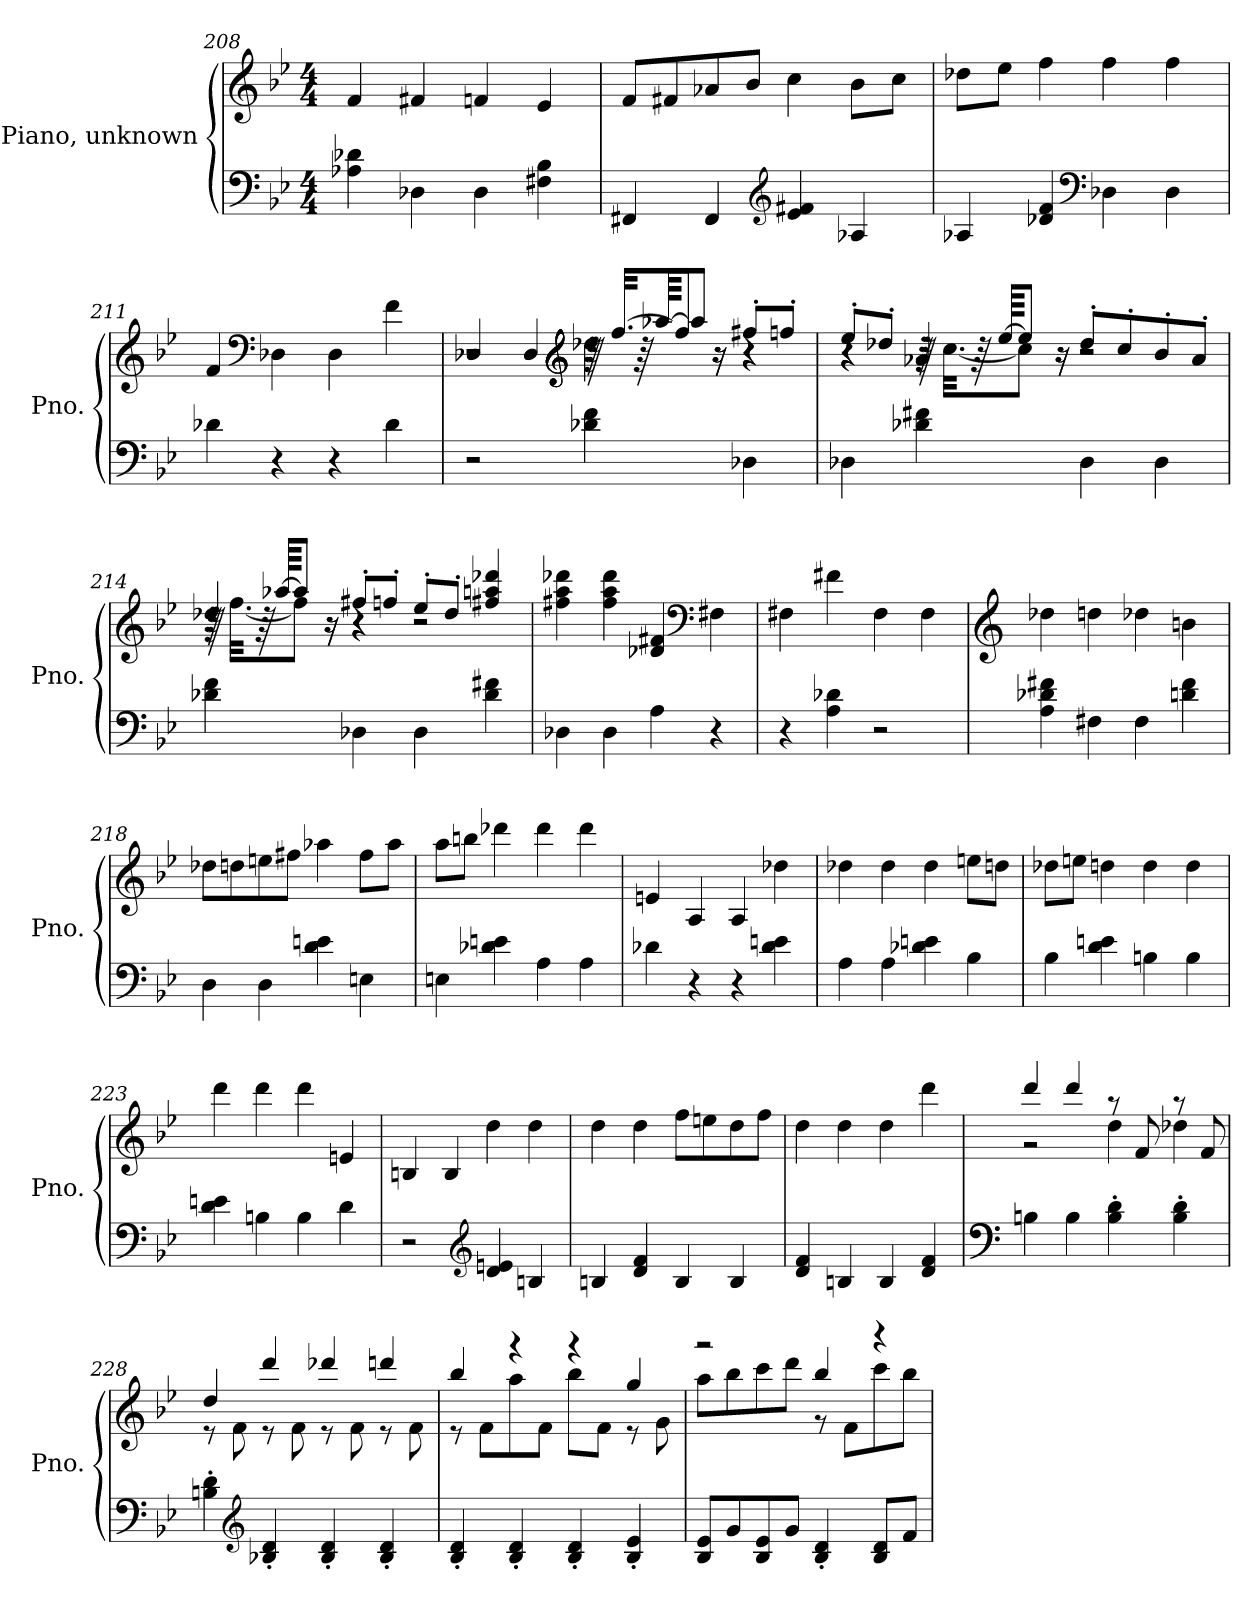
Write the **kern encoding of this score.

**kern	**kern
*part1	*part1
*staff2	*staff1
*I"Piano, unknown	*
*I'Pno.	*
*clefF4	*clefG2
*k[b-e-]	*k[b-e-]
*M4/4	*M4/4
=208	=208
4A-X\ 4d-X\	4f/
4D-X\	4f#X/
4D-\	4fn/
4F#X\ 4B-\	4e-/
=209	=209
4FF#X/	8f/L
.	8f#X/
4FF#/	8a-X/
.	8b-/J
*clefG2	*
4e-/ 4f#X/	4cc\
4A-X/	8b-\L
.	8cc\J
=210	=210
4A-X/	8dd-X\L
.	8ee-\J
4d-X/ 4f/	4ff\
*clefF4	*
4D-X\	4ff\
4D-\	4ff\
=211	=211
4d-X\	4f/
*	*clefF4
4r	4D-X\
4r	4D-\
4d-\	4f\
!!LO:LB:g=z
=212	=212
*	*^
*	*	*^
2r	2r	2r	4D-X/
.	.	.	4D-/
*	*clefG2	*	*
4d-X\ 4f\	64r	4dd-X\	32r
.	[32.ff/KKL	.	.
.	.	.	64r
.	.	.	[64aa-X/KKKL
.	8ff/J]	.	8aa-/J]
.	16r	.	16r
4D-X\	4r	4r	8ff#X'/L
.	.	.	8ffn'/J
=213	=213	=213	=213
4D-X\	8ee-'/L	4r	4r
.	8dd-X'/J	.	.
4d-X\ 4f#X\	32r	64r	4a-X/
.	.	[32.cc\KKL	.
.	64r	.	.
.	[64ee-/KKKL	.	.
.	8ee-/J]	8cc\J]	.
.	16r	16r	.
4D-\	8dd-'/L	2r	2r
.	8cc'/	.	.
4D-\	8b-'/	.	.
.	8a-'/J	.	.
!!LO:LB:g=z	!!	!!
=214	=214	=214	=214
4d-X\ 4f\	32r	64r	4dd-X/
.	.	[32.ff\KKL	.
.	64r	.	.
.	[64aa-X/KKKL	.	.
.	8aa-/J]	8ff\J]	.
.	16r	16r	.
4D-X\	8ff#X'/L	4r	4r
.	8ffn'/J	.	.
4D-\	8ee-'/L	2r	2r
.	8dd-'/J	.	.
4d-\ 4f#X\	4ff#X/ 4aan/ 4ddd-X/	.	.
*	*v	*v	*v
=215	=215
4D-X\	4ff#X\ 4aa\ 4ddd-X\
4D-\	4ff#\ 4aa\ 4ddd-\
4A\	4d-X/ 4f#X/
*	*clefF4
4r	4F#X\
=216	=216
4r	4F#X\
4A\ 4d-X\	4f#X\
2r	4F#\
.	4F#\
=217	=217
*	*clefG2
4A\ 4d-X\ 4f#X\	4dd-X\
4F#X\	4ddn\
4F#\	4dd-X\
4dn\ 4f#\	4bn\
!!LO:PB:g=z
=218	=218
4D\	8dd-X\L
.	8ddn\
4D\	8een\
.	8ff#X\J
4d\ 4en\	4aa-X\
4En\	8ff#\L
.	8aa-\J
=219	=219
4En\	8aa\L
.	8bbn\J
4d-X\ 4en\	4ddd-X\
4A\	4ddd-\
4A\	4ddd-\
=220	=220
4d-X\	4en/
4r	4A/
4r	4A/
4d-\ 4en\	4dd-X\
=221	=221
4A\	4dd-X\
4A\	4dd-\
4d-X\ 4en\	4dd-\
4B-\	8een\L
.	8ddn\J
=222	=222
4B-\	8dd-X\L
.	8een\J
4d\ 4en\	4ddn\
4Bn\	4dd\
4B\	4dd\
!!LO:LB:g=z
=223	=223
4d\ 4en\	4ddd\
4Bn\	4ddd\
4B\	4ddd\
4d\	4en/
=224	=224
2r	4Bn/
.	4B/
*clefG2	*
4d/ 4en/	4dd\
4Bn/	4dd\
=225	=225
4Bn/	4dd\
4d/ 4f/	4dd\
4B/	8ff\L
.	8een\
4B/	8dd\
.	8ff\J
=226	=226
4d/ 4f/	4dd\
4Bn/	4dd\
4B/	4dd\
4d/ 4f/	4ddd\
=227	=227
*clefF4	*
*	*^
4Bn\	4ddd/	2r
4B\	4ddd/	.
4B\' 4d\'	8r	4dd\
.	8f/	.
4B\' 4d\'	8r	4dd-X\
.	8f/	.
!!LO:LB:g=z	!!
=228	=228	=228
4Bn\' 4d\'	4dd/	8r
.	.	8f\
*clefG2	*	*
4B-X/' 4d/'	4ddd/	8r
.	.	8f\
4B-/' 4d/'	4ddd-X/	8r
.	.	8f\
4B-/' 4d/'	4dddn/	8r
.	.	8f\
=229	=229	=229
4B-/' 4d/'	4bb-/	8r
.	.	8f\L
4B-/' 4d/'	4r	8aa\
.	.	8f\J
4B-/' 4d/'	4r	8bb-\L
.	.	8f\J
4B-/' 4e-/'	4gg/	8r
.	.	8g\
=230	=230	=230
8B-/ 8e-/L	2r	8aa\L
8g/	.	8bb-\
8B-/ 8e-/	.	8ccc\
8g/J	.	8ddd\J
4B-/' 4d/'	4bb-/	8r
.	.	8f\L
8B-/ 8d/L	4r	8ccc\
8f/J	.	8bb-\J
*	*v	*v
=	=
*-	*-
